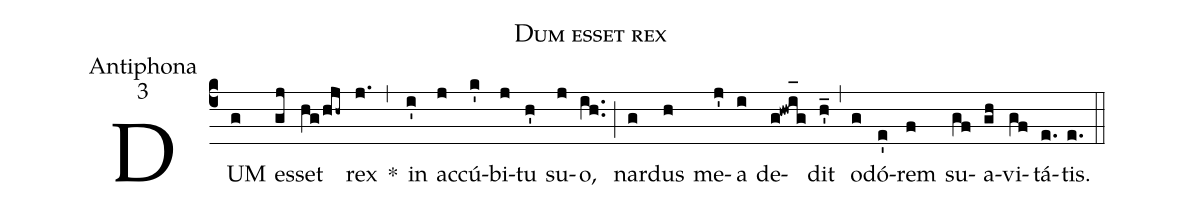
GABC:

name:Dum esset rex;
office-part:Antiphona;
mode:3;
%%
(c4) DUM(g) es(gj)set(hg/hjh~) rex(j.) *(,) in(i') ac(j)cú(k')bi(j)tu(h') su(j)o,(ih..) (;) nar(g)dus(h) me(j')a(i) de(g!hwi_[oh:h]g)dit(h'_) (,) o(g)dó(e')rem(f) su(gf)a(gh)vi(gf)tá(e.)tis.(e.) (::)
